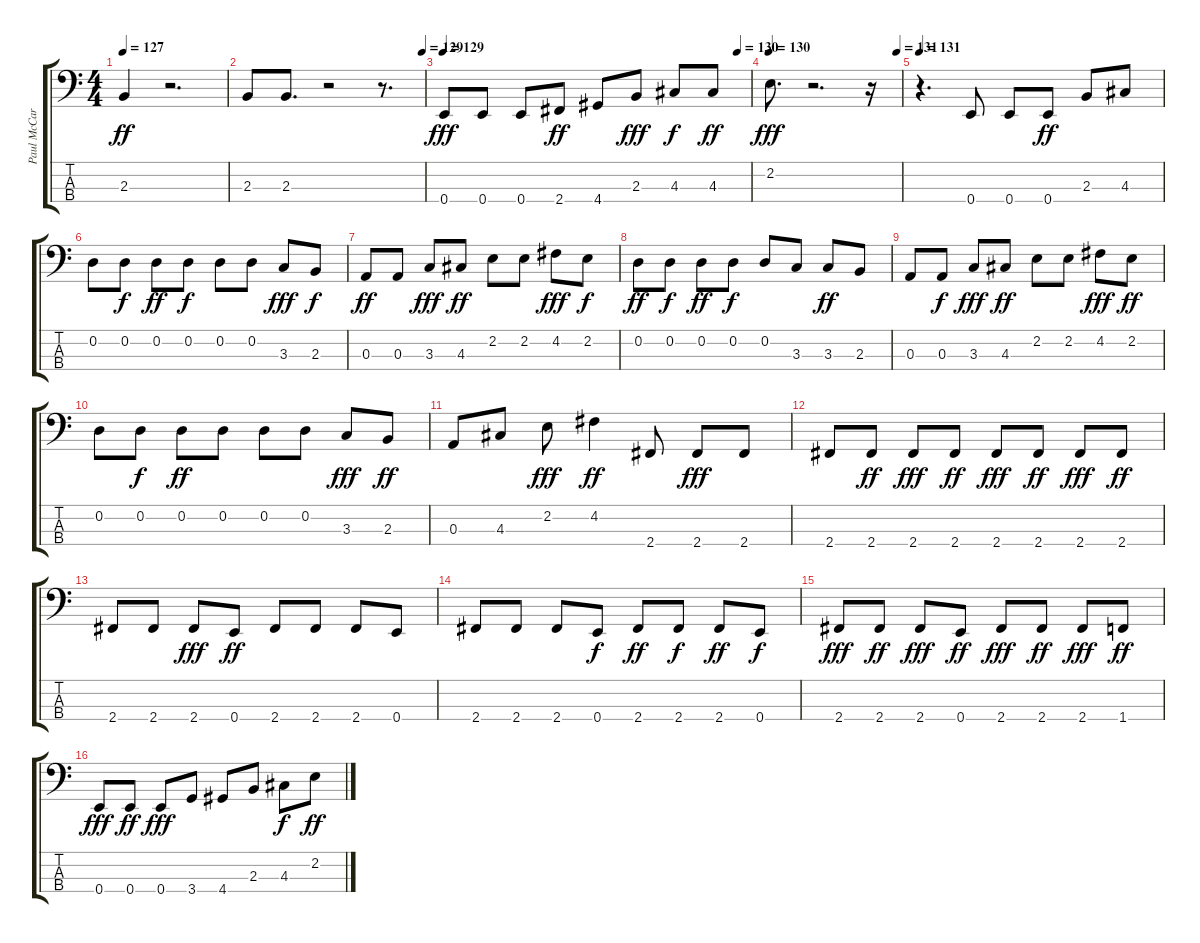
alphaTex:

\track ("Paul McCartney" "Paul McCar") {instrument acousticbass}
\staff {score tabs}
\tuning (G2 D2 A1 E1) {hide}
\ts (4 4)
\tempo 127
\clef f4
\ks c
2.3.4{dy ff} r.2{d} |
\tempo (129 0.9895833333333334)
2.3.8 2.3.8{d} r.2 r.8{d} |
\tempo 129
\tempo (130 0.9583333333333334)
0.4.8{dy fff} 0.4.8 0.4.8 2.4.8{dy ff} 4.4.8 2.3.8{dy fff} 4.3.8{dy f} 4.3.8{dy ff} |
\tempo 130
\tempo (131 0.96875)
2.2.8{d dy fff} r.2{d} r.16 |
\tempo 131
r.4{d} 0.4.8 0.4.8 0.4.8{dy ff} 2.3.8 4.3.8 |
0.2.8 0.2.8{dy f} 0.2.8{dy ff} 0.2.8{dy f} 0.2.8 0.2.8 3.3.8{dy fff} 2.3.8{dy f} |
0.3.8{dy ff} 0.3.8 3.3.8{dy fff} 4.3.8{dy ff} 2.2.8 2.2.8 4.2.8{dy fff} 2.2.8{dy f} |
0.2.8{dy ff} 0.2.8{dy f} 0.2.8{dy ff} 0.2.8{dy f} 0.2.8 3.3.8 3.3.8{dy ff} 2.3.8 |
0.3.8 0.3.8{dy f} 3.3.8{dy fff} 4.3.8{dy ff} 2.2.8 2.2.8 4.2.8{dy fff} 2.2.8{dy ff} |
0.2.8 0.2.8{dy f} 0.2.8{dy ff} 0.2.8 0.2.8 0.2.8 3.3.8{dy fff} 2.3.8{dy ff} |
0.3.8 4.3.8 2.2.8{dy fff} 4.2.4{dy ff} 2.4.8 2.4.8{dy fff} 2.4.8 |
2.4.8 2.4.8{dy ff} 2.4.8{dy fff} 2.4.8{dy ff} 2.4.8{dy fff} 2.4.8{dy ff} 2.4.8{dy fff} 2.4.8{dy ff} |
2.4.8 2.4.8 2.4.8{dy fff} 0.4.8{dy ff} 2.4.8 2.4.8 2.4.8 0.4.8 |
2.4.8 2.4.8 2.4.8 0.4.8{dy f} 2.4.8{dy ff} 2.4.8{dy f} 2.4.8{dy ff} 0.4.8{dy f} |
2.4.8{dy fff} 2.4.8{dy ff} 2.4.8{dy fff} 0.4.8{dy ff} 2.4.8{dy fff} 2.4.8{dy ff} 2.4.8{dy fff} 1.4.8{dy ff} |
0.4.8{dy fff} 0.4.8{dy ff} 0.4.8{dy fff} 3.4.8 4.4.8 2.3.8 4.3.8{dy f} 2.2.8{dy ff}
